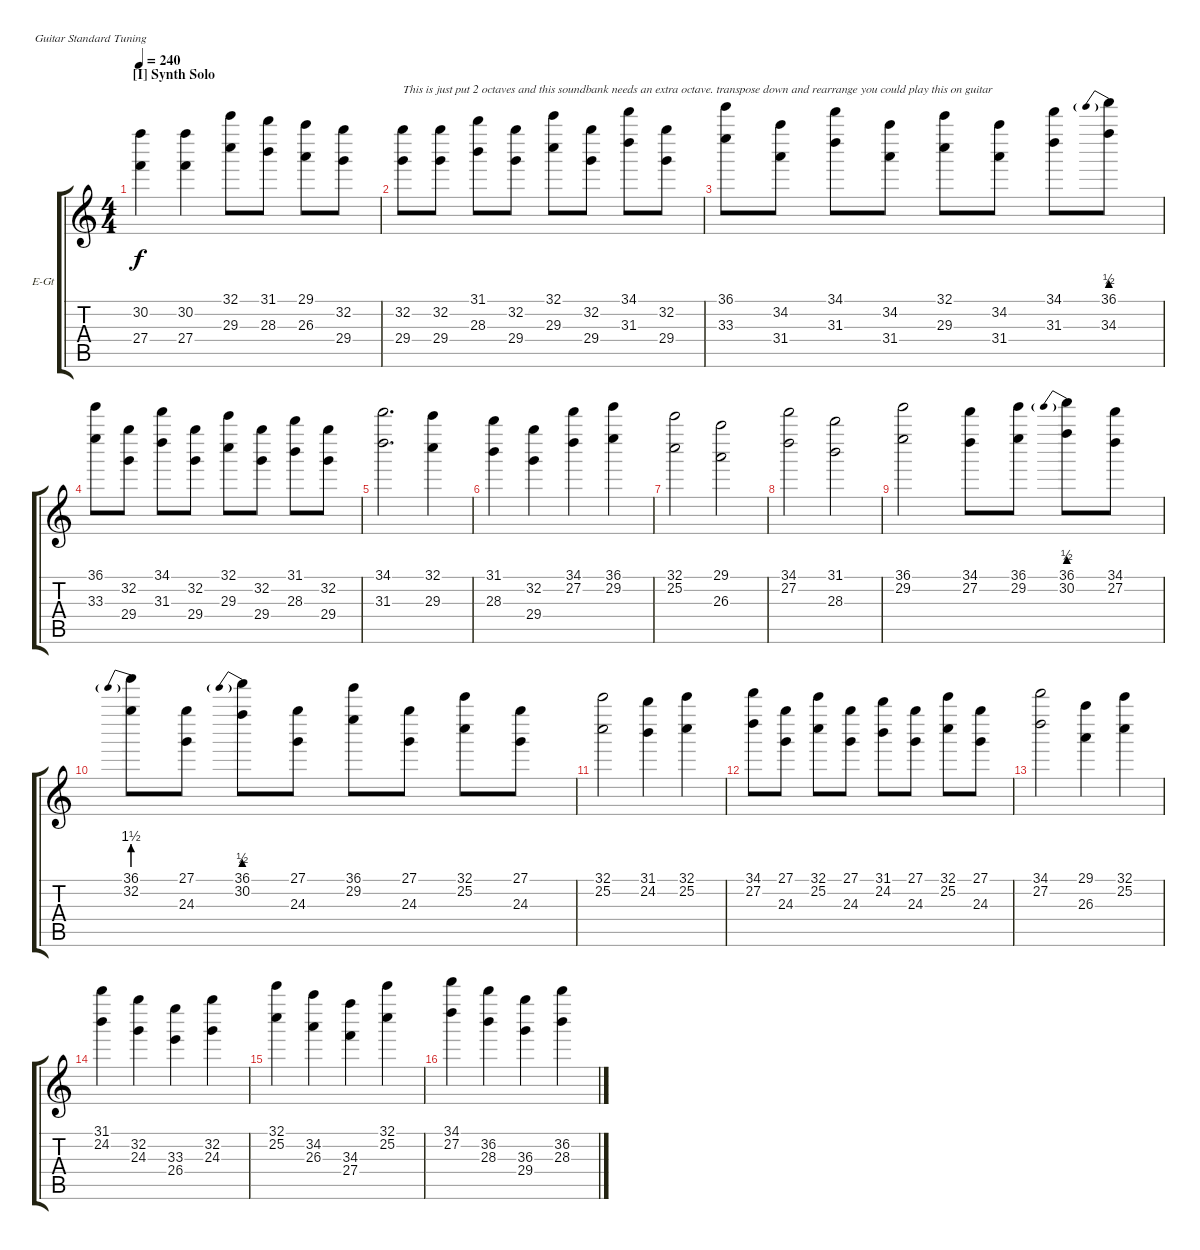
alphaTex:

\defaultSystemsLayout 4
\bracketExtendMode groupsimilarinstruments
\firstSystemTrackNameOrientation horizontal
\otherSystemsTrackNameOrientation horizontal
\track ("Synth II" "E-Gt") {instrument distortionguitar}
\staff {score tabs}
\tuning (E4 B3 G3 D3 A2 E2)
\ts (4 4)
\section ("I" "Synth Solo")
\tempo 240
\clef g2
\scale
0.333333
\ks c
(27.4 30.2).4{dy f} (27.4 30.2).4 (29.3 32.1).8 (28.3 31.1).8 (26.3 29.1).8 (29.4 32.2).8 |
\scale
0.333333 (29.4 32.2).8{txt "This is just put 2 octaves and this soundbank needs an extra octave. transpose down and rearrange you could play this on guitar"} (29.4 32.2).8 (28.3 31.1).8 (29.4 32.2).8 (29.3 32.1).8 (29.4 32.2).8 (31.3 34.1).8 (29.4 32.2).8 |
\scale
0.333333 (33.3 36.1).8 (31.4 34.2).8 (31.3 34.1).8 (31.4 34.2).8 (29.3 32.1).8 (31.4 34.2).8 (31.3 34.1).8 (34.3 36.1{be (prebend 0 2 60 2)}).8 |
\scale
0.333333 (33.3 36.1).8 (29.4 32.2).8 (31.3 34.1).8 (29.4 32.2).8 (29.3 32.1).8 (29.4 32.2).8 (28.3 31.1).8 (29.4 32.2).8 |
\scale
0.333333 (31.3 34.1).2{d} (29.3 32.1).4 |
\scale
0.333333 (28.3 31.1).4 (29.4 32.2).4 (27.2 34.1).4 (29.2 36.1).4 |
\scale
0.333333 (25.2 32.1).2 (26.3 29.1).2 |
\scale
0.333333 (27.2 34.1).2 (28.3 31.1).2 |
\scale
0.333333 (29.2 36.1).2 (27.2 34.1).8 (29.2 36.1).8 (30.2 36.1{be (prebend 0 2 60 2)}).8 (27.2 34.1).8 |
\scale
0.333333 (32.2 36.1{be (prebend 0 6 60 6)}).8 (24.3 27.1).8 (30.2 36.1{be (prebend 0 2 60 2)}).8 (24.3 27.1).8 (29.2 36.1).8 (24.3 27.1).8 (25.2 32.1).8 (24.3 27.1).8 |
\scale
0.333333 (25.2 32.1).2 (24.2 31.1).4 (25.2 32.1).4 |
\scale
0.333333 (27.2 34.1).8 (24.3 27.1).8 (25.2 32.1).8 (24.3 27.1).8 (24.2 31.1).8 (24.3 27.1).8 (25.2 32.1).8 (24.3 27.1).8 |
\scale
0.333333 (27.2 34.1).2 (26.3 29.1).4 (25.2 32.1).4 |
\scale
0.333333 (24.2 31.1).4 (24.3 32.2).4 (26.4 33.3).4 (24.3 32.2).4 |
\scale
0.333333 (25.2 32.1).4 (26.3 34.2).4 (27.4 34.3).4 (25.2 32.1).4 |
\scale
0.333333 (27.2 34.1).4 (28.3 36.2).4 (29.4 36.3).4 (28.3 36.2).4
